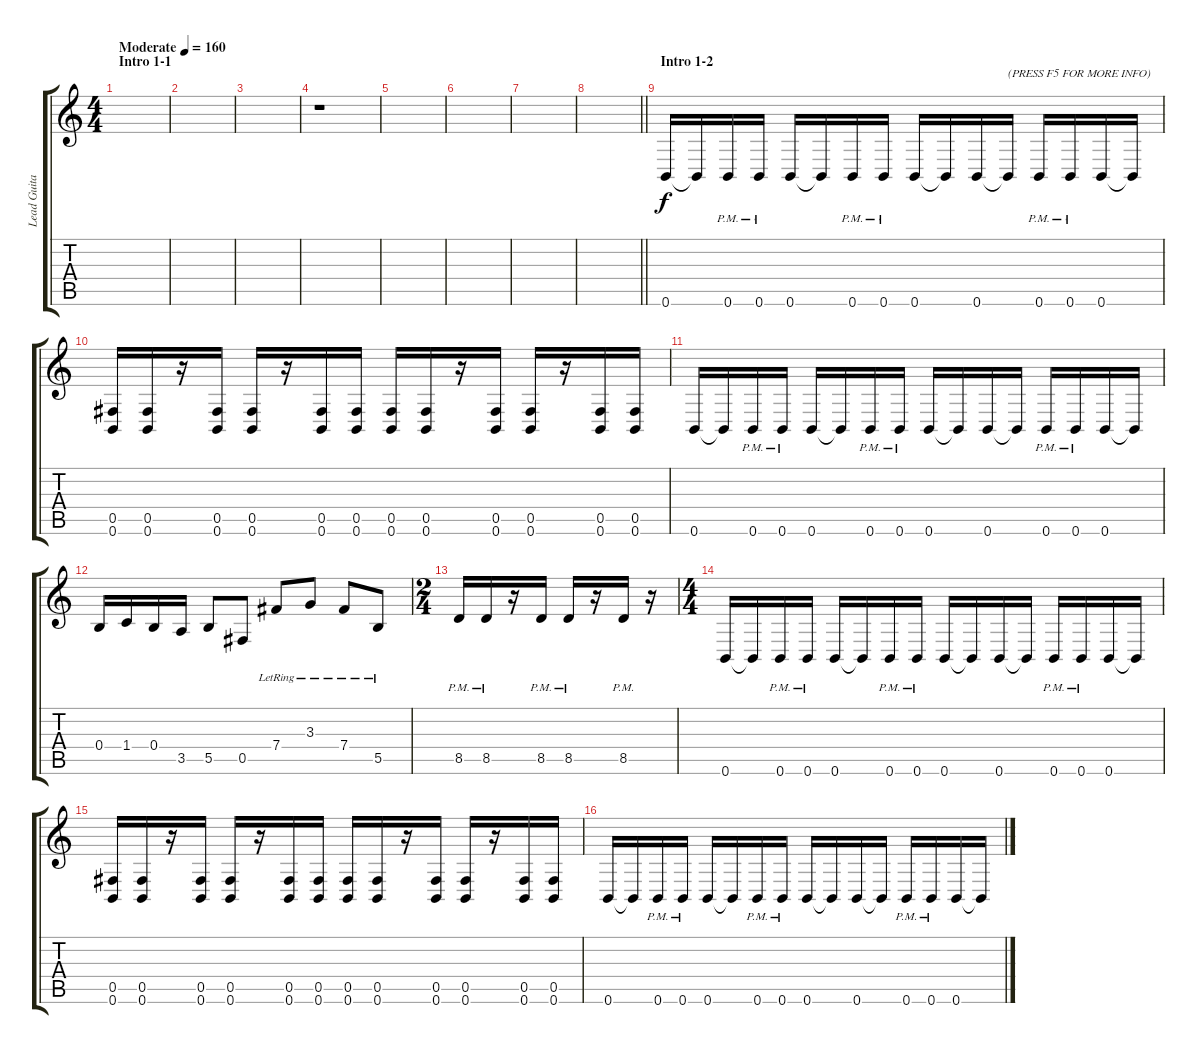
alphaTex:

\track ("Lead Guitar" "Lead Guita") {instrument overdrivenguitar}
\staff {score tabs}
\tuning (Db4 Ab3 E3 B2 Gb2 B1) {hide}
\ts (4 4)
\section ("" "Intro 1-1")
\tempo (160 "Moderate")
\clef g2
\ks c
|
|
|
r.1{txt ""} |
|
|
|
\barLineRight lightlight
|
\section ("" "Intro 1-2")
0.6.16 0.6{t}.16 0.6{pm}.16 0.6{pm}.16 0.6.16 0.6{t}.16 0.6{pm}.16 0.6{pm}.16 0.6.16 0.6{t}.16 0.6.16 0.6{t}.16{txt "(PRESS F5 FOR MORE INFO)"} 0.6{pm}.16 0.6{pm}.16 0.6.16 0.6{t}.16 |
(0.5 0.6).16 (0.5 0.6).16 r.16 (0.5 0.6).16 (0.5 0.6).16 r.16 (0.5 0.6).16 (0.5 0.6).16 (0.5 0.6).16 (0.5 0.6).16 r.16 (0.5 0.6).16 (0.5 0.6).16 r.16 (0.5 0.6).16 (0.5 0.6).16 |
0.6.16 0.6{t}.16 0.6{pm}.16 0.6{pm}.16 0.6.16 0.6{t}.16 0.6{pm}.16 0.6{pm}.16 0.6.16 0.6{t}.16 0.6.16 0.6{t}.16 0.6{pm}.16 0.6{pm}.16 0.6.16 0.6{t}.16 |
0.4.16 1.4.16 0.4.16 3.5.16 5.5.8 0.5.8 7.4{lr}.8 3.3{lr}.8 7.4{lr}.8 5.5{lr}.8 |
\ts (2 4)
8.5{pm}.16 8.5{pm}.16 r.16 8.5{pm}.16 8.5{pm}.16 r.16 8.5{pm}.16 r.16 |
\ts (4 4)
0.6.16 0.6{t}.16 0.6{pm}.16 0.6{pm}.16 0.6.16 0.6{t}.16 0.6{pm}.16 0.6{pm}.16 0.6.16 0.6{t}.16 0.6.16 0.6{t}.16 0.6{pm}.16 0.6{pm}.16 0.6.16 0.6{t}.16 |
(0.5 0.6).16 (0.5 0.6).16 r.16 (0.5 0.6).16 (0.5 0.6).16 r.16 (0.5 0.6).16 (0.5 0.6).16 (0.5 0.6).16 (0.5 0.6).16 r.16 (0.5 0.6).16 (0.5 0.6).16 r.16 (0.5 0.6).16 (0.5 0.6).16 |
0.6.16 0.6{t}.16 0.6{pm}.16 0.6{pm}.16 0.6.16 0.6{t}.16 0.6{pm}.16 0.6{pm}.16 0.6.16 0.6{t}.16 0.6.16 0.6{t}.16 0.6{pm}.16 0.6{pm}.16 0.6.16 0.6{t}.16
